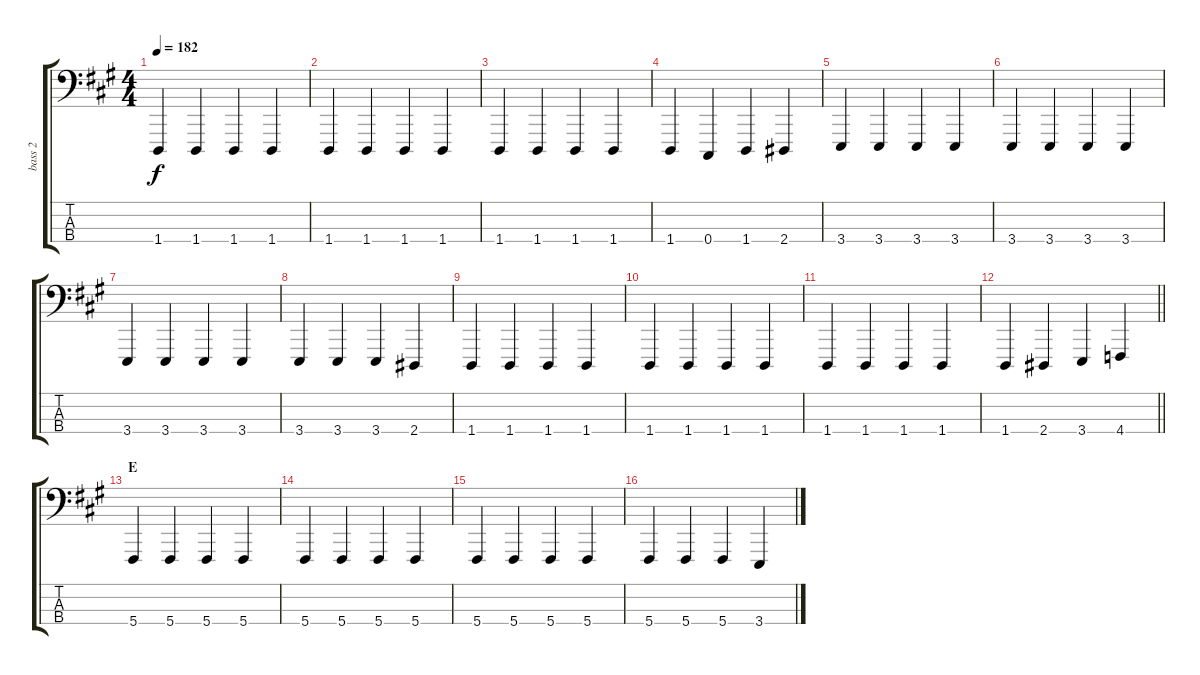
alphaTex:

\track ("bass 2" "bass 2") {instrument lead8bassandlead}
\staff {score tabs}
\tuning (E2 B1 Gb1 Db1) {hide}
\ts (4 4)
\tempo 182
\clef f4
\ks a
1.4.4{dy f} 1.4.4 1.4.4 1.4.4 |
1.4.4 1.4.4 1.4.4 1.4.4 |
1.4.4 1.4.4 1.4.4 1.4.4 |
1.4.4 0.4.4 1.4.4 2.4.4 |
3.4.4 3.4.4 3.4.4 3.4.4 |
3.4.4 3.4.4 3.4.4 3.4.4 |
3.4.4 3.4.4 3.4.4 3.4.4 |
3.4.4 3.4.4 3.4.4 2.4.4 |
1.4.4 1.4.4 1.4.4 1.4.4 |
1.4.4 1.4.4 1.4.4 1.4.4 |
1.4.4 1.4.4 1.4.4 1.4.4 |
\barLineRight lightlight
1.4.4 2.4.4 3.4.4 4.4.4 |
\section ("" "E")
5.4.4 5.4.4 5.4.4 5.4.4 |
5.4.4 5.4.4 5.4.4 5.4.4 |
5.4.4 5.4.4 5.4.4 5.4.4 |
5.4.4 5.4.4 5.4.4 3.4.4
